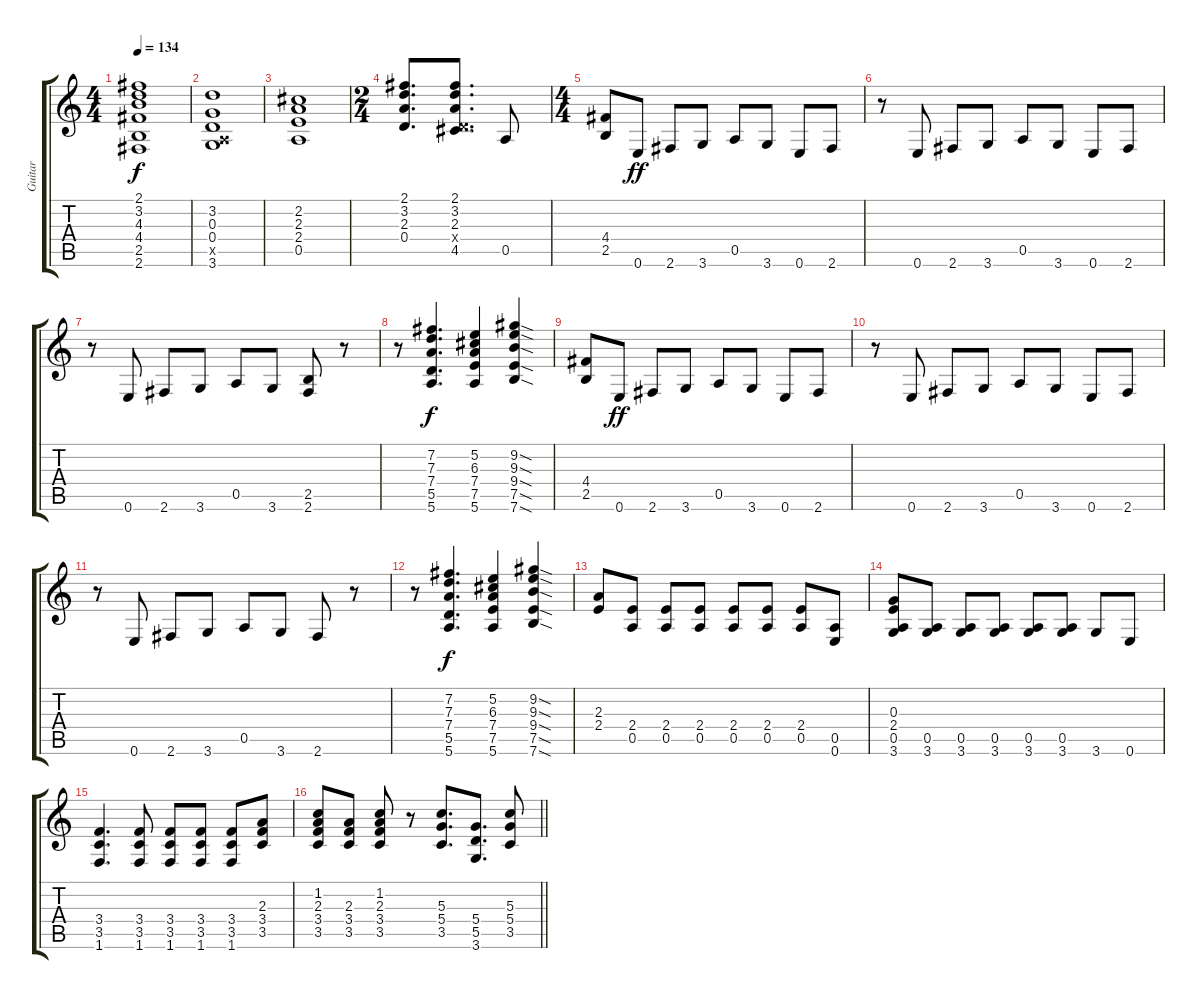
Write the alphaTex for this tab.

\track ("Guitar " "Guitar ") {instrument distortionguitar}
\staff {score tabs}
\tuning (E4 B3 G3 D3 A2 E2) {hide}
\ts (4 4)
\tempo 134
\clef g2
\ks c
(2.1 3.2 4.3 4.4 2.5 2.6).1{dy f} |
(3.2 0.3 0.4 0.5{x} 3.6).1 |
(2.2 2.3 2.4 0.5).1 |
\ts (2 4)
(2.1 3.2 2.3 0.4).8{d} (2.1 3.2 2.3 0.4{x} 4.5).8{d} 0.5.8 |
\ts (4 4)
(4.4 2.5).8 0.6.8{dy ff} 2.6.8 3.6.8 0.5.8 3.6.8 0.6.8 2.6.8 |
r.8 0.6.8 2.6.8 3.6.8 0.5.8 3.6.8 0.6.8 2.6.8 |
r.8 0.6.8 2.6.8 3.6.8 0.5.8 3.6.8 (2.5 2.6).8 r.8 |
r.8 (7.2 7.3 7.4 5.5 5.6).4{d dy f} (5.2 6.3 7.4 7.5 5.6).4 (9.2{sod} 9.3{sod} 9.4{sod} 7.5{sod} 7.6{sod}).4 |
(4.4 2.5).8 0.6.8{dy ff} 2.6.8 3.6.8 0.5.8 3.6.8 0.6.8 2.6.8 |
r.8 0.6.8 2.6.8 3.6.8 0.5.8 3.6.8 0.6.8 2.6.8 |
r.8 0.6.8 2.6.8 3.6.8 0.5.8 3.6.8 2.6.8 r.8 |
r.8 (7.2 7.3 7.4 5.5 5.6).4{d dy f} (5.2 6.3 7.4 7.5 5.6).4 (9.2{sod} 9.3{sod} 9.4{sod} 7.5{sod} 7.6{sod}).4 |
(2.3 2.4).8 (2.4 0.5).8 (2.4 0.5).8 (2.4 0.5).8 (2.4 0.5).8 (2.4 0.5).8 (2.4 0.5).8 (0.5 0.6).8 |
(0.3 2.4 0.5 3.6).8 (0.5 3.6).8 (0.5 3.6).8 (0.5 3.6).8 (0.5 3.6).8 (0.5 3.6).8 3.6.8 0.6.8 |
(3.4 3.5 1.6).4{d} (3.4 3.5 1.6).8 (3.4 3.5 1.6).8 (3.4 3.5 1.6).8 (3.4 3.5 1.6).8 (2.3 3.4 3.5).8 |
\barLineRight lightlight
(1.2 2.3 3.4 3.5).8 (2.3 3.4 3.5).8 (1.2 2.3 3.4 3.5).8 r.8 (5.3 5.4 3.5).8{d} (5.4 5.5 3.6).8{d} (5.3 5.4 3.5).8
